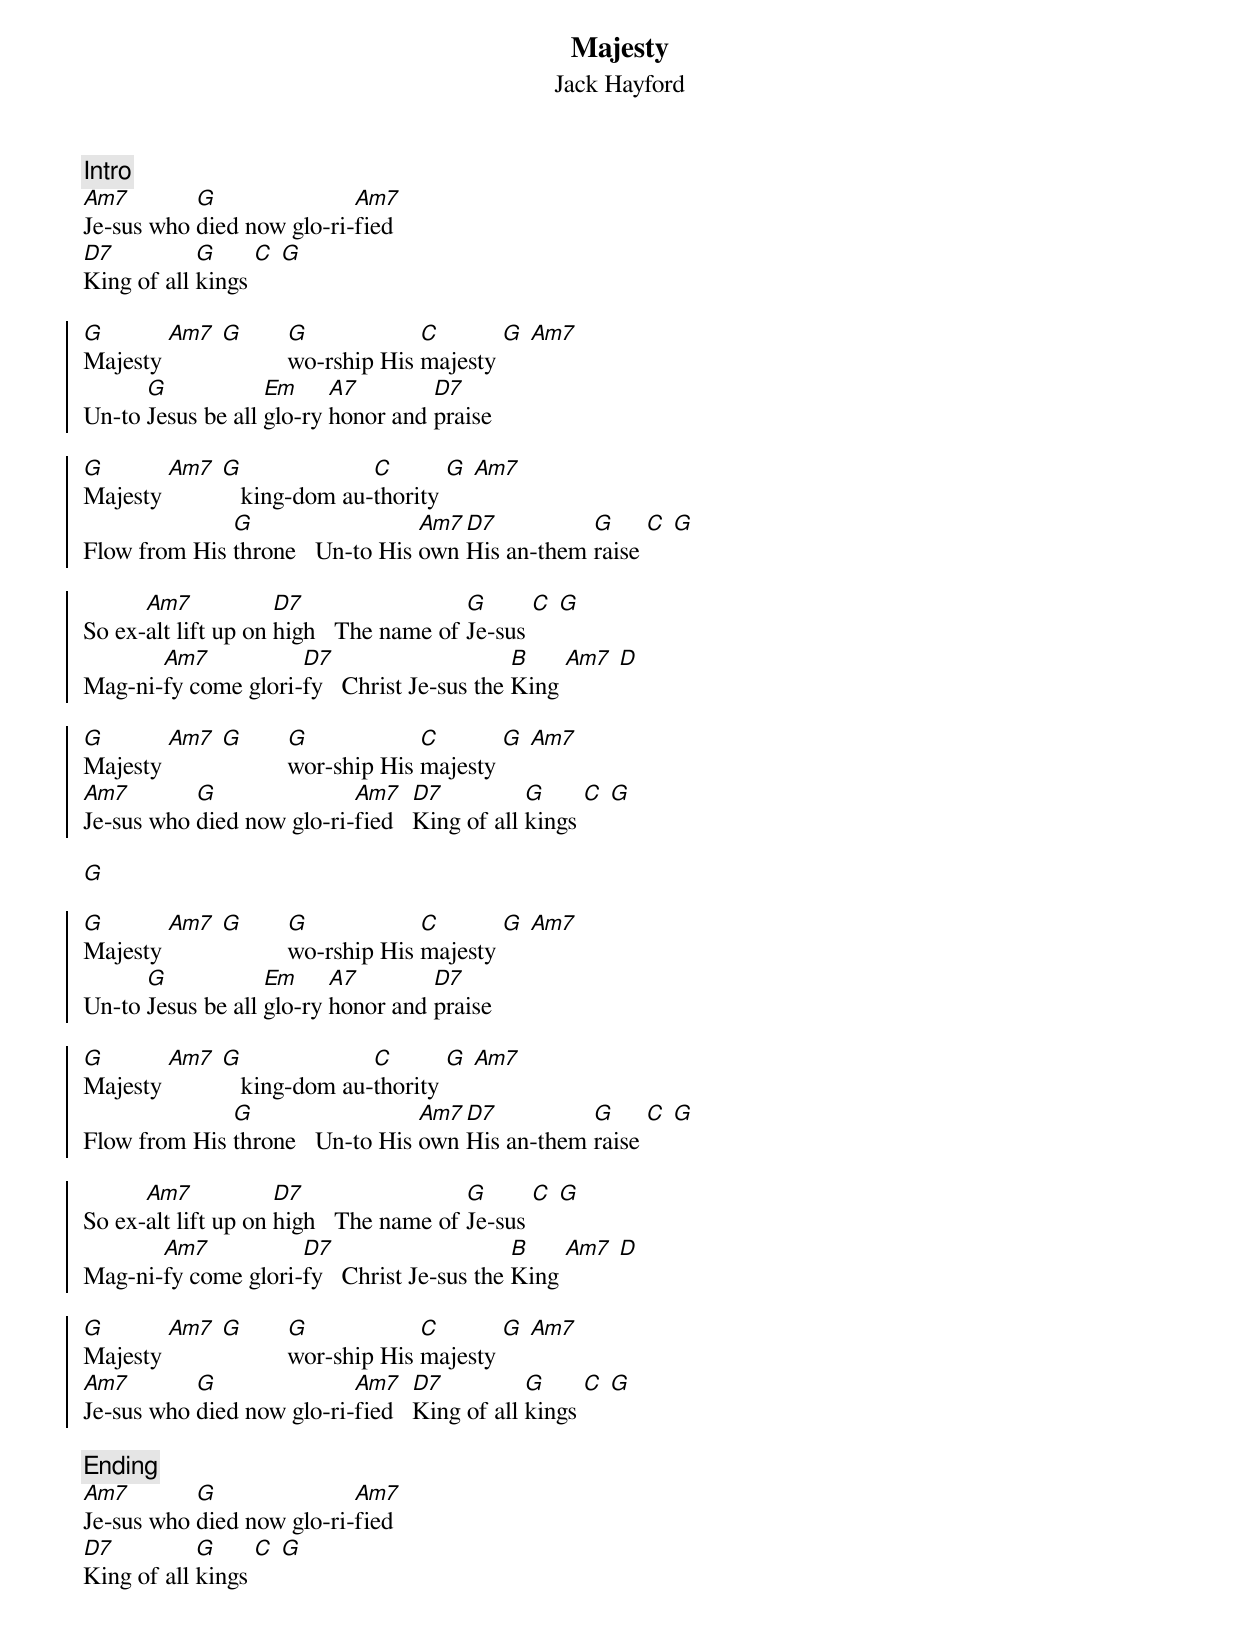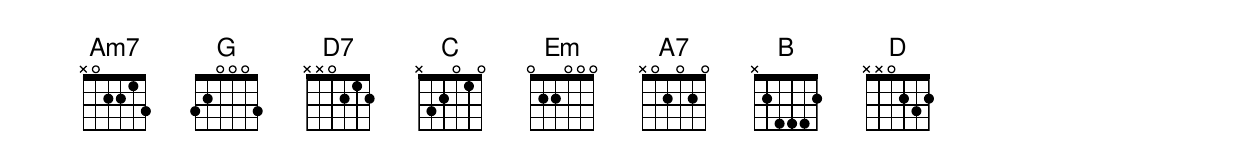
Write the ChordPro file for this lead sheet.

{title:Majesty}
{subtitle:Jack Hayford}
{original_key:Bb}
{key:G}
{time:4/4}
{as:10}
{c:Intro}
[Am7]Je-sus who [G]died now glo-ri-[Am7]fied
[D7]King of all [G]kings [C] [G]

{soc}
[G]Majesty [Am7] [G]       [G]wo-rship His [C]majesty [G] [Am7]
Un-to [G]Jesus be all [Em]glo-ry [A7]honor and [D7]praise

[G]Majesty [Am7] [G]   king-dom au-[C]thority [G] [Am7]
Flow from His [G]throne   Un-to His [Am7]own [D7]His an-them [G]raise [C] [G]

So ex-[Am7]alt lift up on [D7]high   The name of [G]Je-sus [C] [G]
Mag-ni-[Am7]fy come glori-[D7]fy   Christ Je-sus the [B]King [Am7] [D]

[G]Majesty [Am7] [G]       [G]wor-ship His [C]majesty [G] [Am7]
[Am7]Je-sus who [G]died now glo-ri-[Am7]fied   [D7]King of all [G]kings [C] [G]
{eoc}

[G]

{soc}
[G]Majesty [Am7] [G]       [G]wo-rship His [C]majesty [G] [Am7]
Un-to [G]Jesus be all [Em]glo-ry [A7]honor and [D7]praise

[G]Majesty [Am7] [G]   king-dom au-[C]thority [G] [Am7]
Flow from His [G]throne   Un-to His [Am7]own [D7]His an-them [G]raise [C] [G]

So ex-[Am7]alt lift up on [D7]high   The name of [G]Je-sus [C] [G]
Mag-ni-[Am7]fy come glori-[D7]fy   Christ Je-sus the [B]King [Am7] [D]

[G]Majesty [Am7] [G]       [G]wor-ship His [C]majesty [G] [Am7]
[Am7]Je-sus who [G]died now glo-ri-[Am7]fied   [D7]King of all [G]kings [C] [G]
{eoc}

{c:Ending}
[Am7]Je-sus who [G]died now glo-ri-[Am7]fied
[D7]King of all [G]kings [C] [G]
